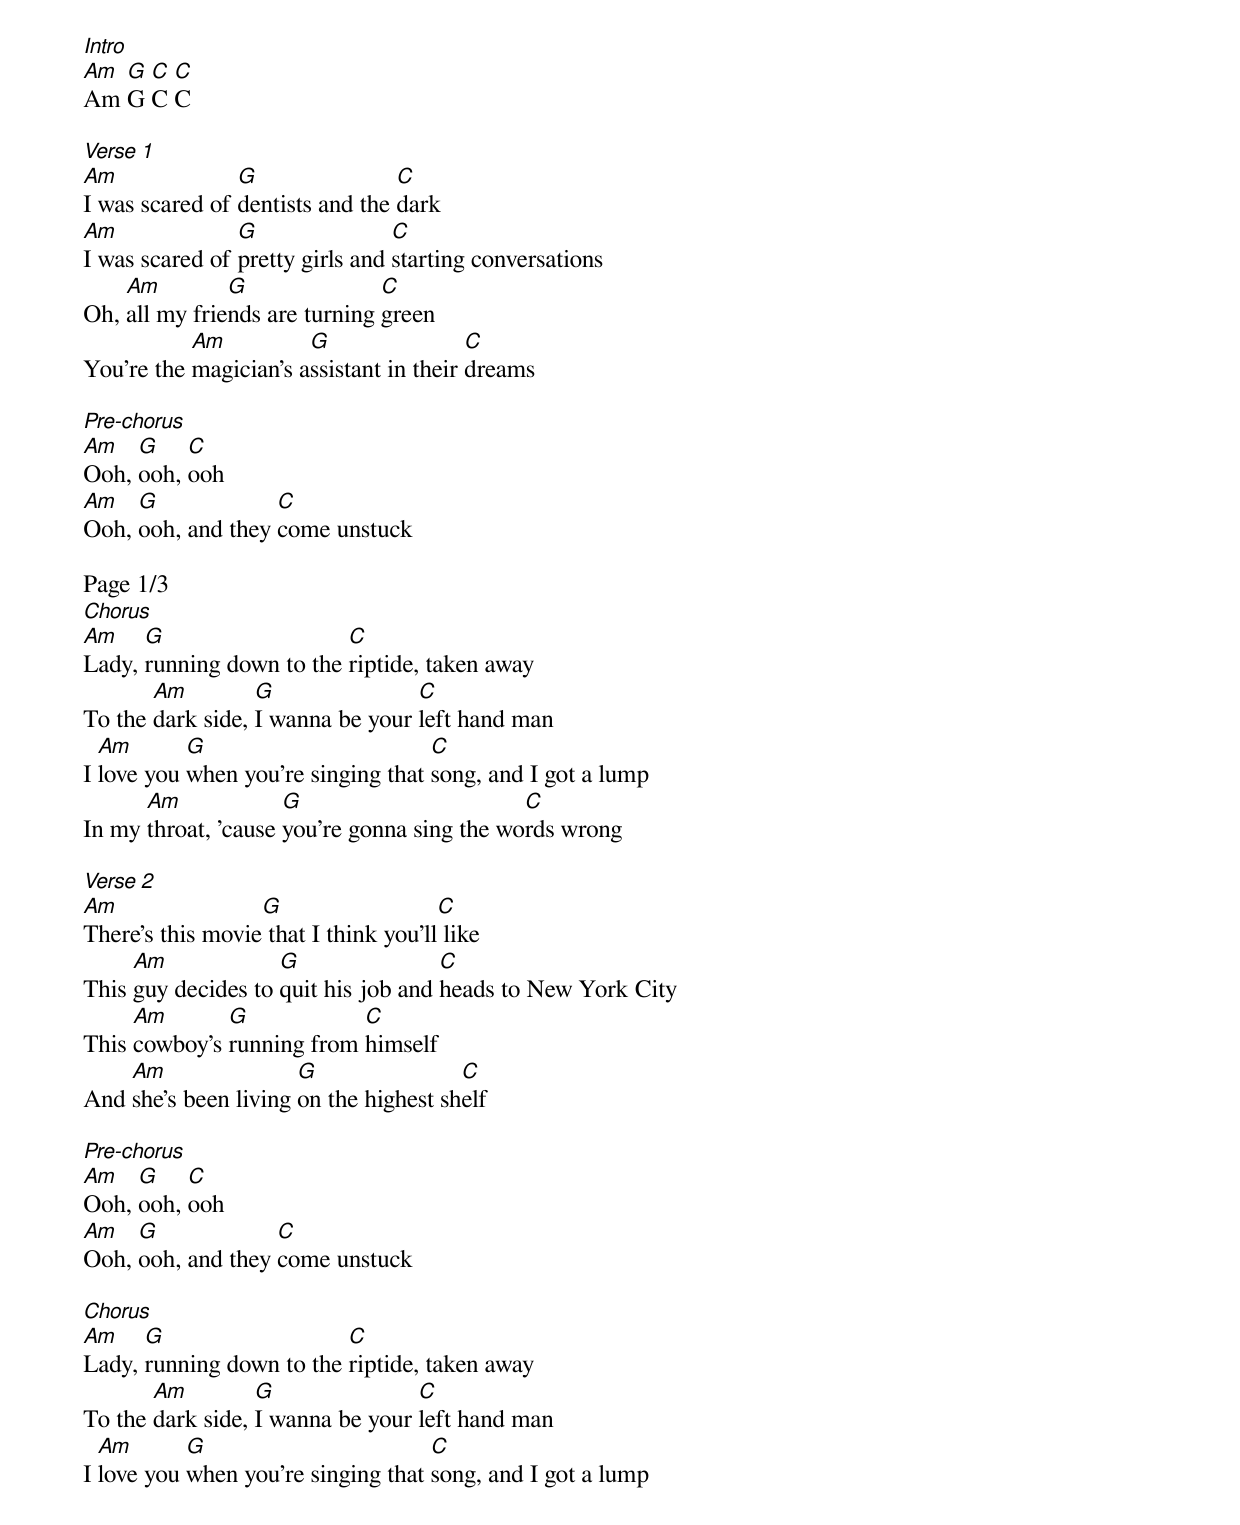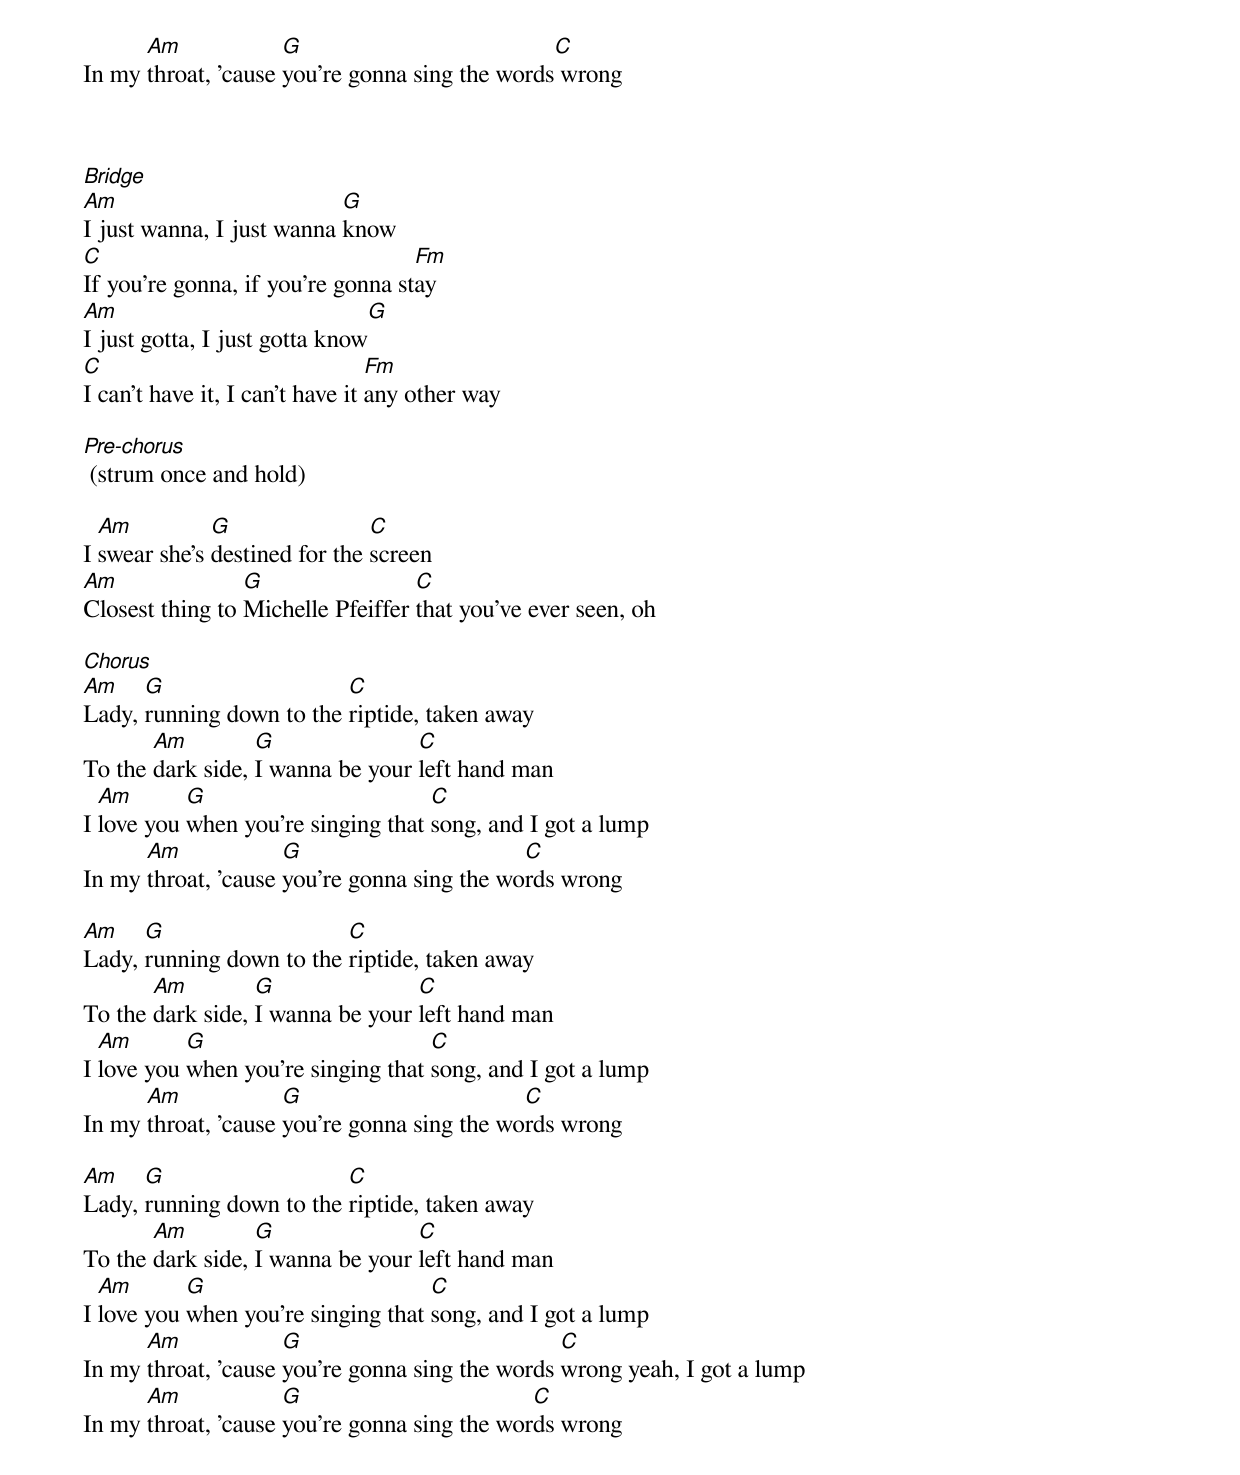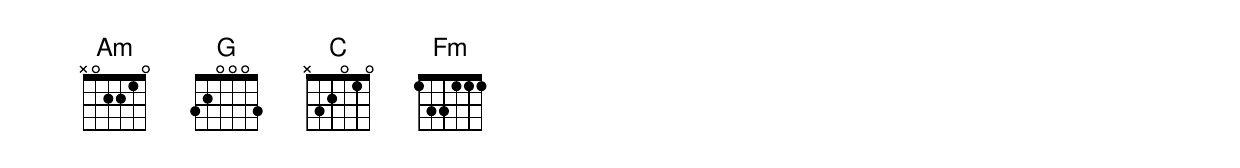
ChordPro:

[Intro]
[Am]Am [G]G [C]C [C]C

[Verse 1]
[Am]I was scared of [G]dentists and the [C]dark
[Am]I was scared of [G]pretty girls and [C]starting conversations
Oh, [Am]all my frie[G]nds are turning [C]green
You're the [Am]magician's a[G]ssistant in their [C]dreams

[Pre-chorus]
[Am]Ooh, [G]ooh, [C]ooh
[Am]Ooh, [G]ooh, and they [C]come unstuck

Page 1/3
[Chorus]
[Am]Lady, [G]running down to the [C]riptide, taken away
To the [Am]dark side, [G]I wanna be your [C]left hand man
I [Am]love you [G]when you're singing that [C]song, and I got a lump
In my [Am]throat, 'cause [G]you're gonna sing the wo[C]rds wrong

[Verse 2]
[Am]There's this movie[G] that I think you'll[C] like
This [Am]guy decides to [G]quit his job and [C]heads to New York City
This [Am]cowboy's [G]running from [C]himself
And [Am]she's been living [G]on the highest sh[C]elf

[Pre-chorus]
[Am]Ooh, [G]ooh, [C]ooh
[Am]Ooh, [G]ooh, and they [C]come unstuck

[Chorus]
[Am]Lady, [G]running down to the [C]riptide, taken away
To the [Am]dark side, [G]I wanna be your [C]left hand man
I [Am]love you [G]when you're singing that [C]song, and I got a lump
In my [Am]throat, 'cause [G]you're gonna sing the words[C] wrong



[Bridge]
[Am]I just wanna, I just wanna [G]know
[C]If you're gonna, if you're gonna st[Fm]ay
[Am]I just gotta, I just gotta know[G]
[C]I can't have it, I can't have it [Fm]any other way

[Pre-chorus] (strum once and hold)

I [Am]swear she's [G]destined for the [C]screen
[Am]Closest thing to [G]Michelle Pfeiffer [C]that you've ever seen, oh

[Chorus]
[Am]Lady, [G]running down to the [C]riptide, taken away
To the [Am]dark side, [G]I wanna be your [C]left hand man
I [Am]love you [G]when you're singing that [C]song, and I got a lump
In my [Am]throat, 'cause [G]you're gonna sing the wo[C]rds wrong

[Am]Lady, [G]running down to the [C]riptide, taken away
To the [Am]dark side, [G]I wanna be your [C]left hand man
I [Am]love you [G]when you're singing that [C]song, and I got a lump
In my [Am]throat, 'cause [G]you're gonna sing the wo[C]rds wrong

[Am]Lady, [G]running down to the [C]riptide, taken away
To the [Am]dark side, [G]I wanna be your [C]left hand man
I [Am]love you [G]when you're singing that [C]song, and I got a lump
In my [Am]throat, 'cause [G]you're gonna sing the words [C]wrong yeah, I got a lump
In my [Am]throat, 'cause [G]you're gonna sing the wor[C]ds wrong
